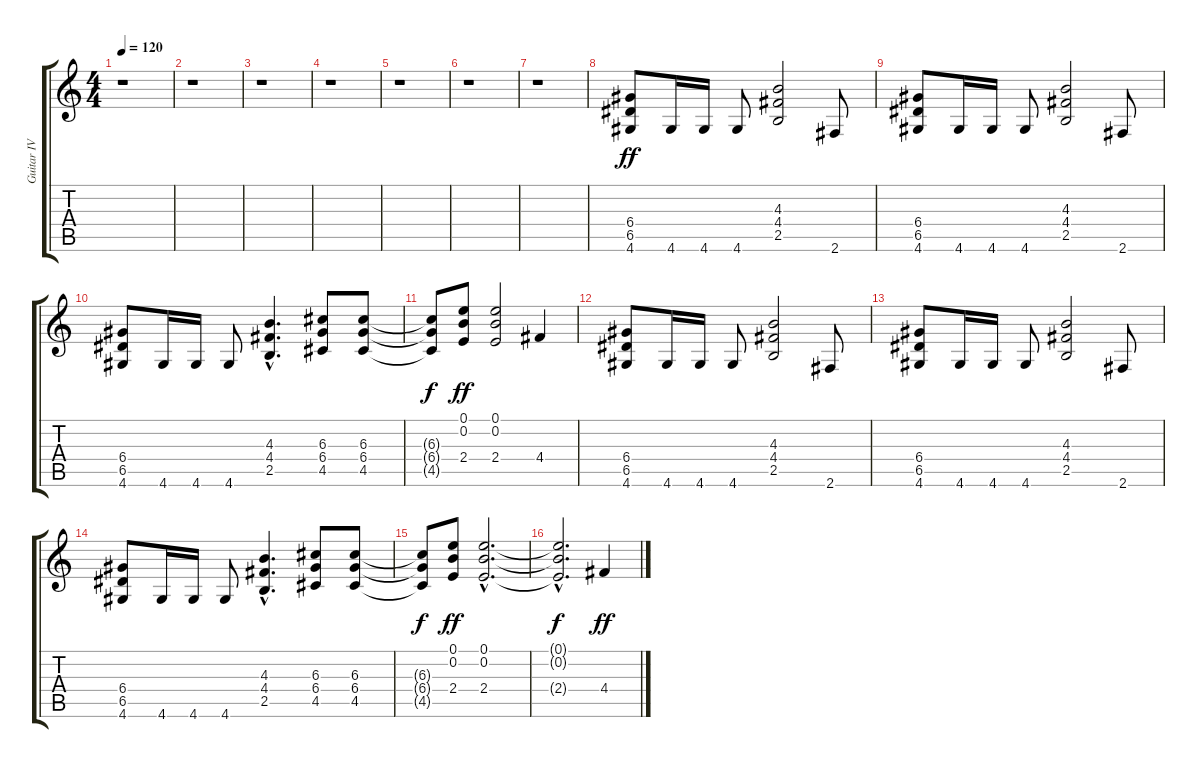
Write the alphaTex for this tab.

\track ("Guitar IV" "Guitar IV") {instrument distortionguitar}
\staff {score tabs}
\tuning (E4 B3 G3 D3 A2 E2) {hide}
\ts (4 4)
\tempo 120
\clef g2
\ks c
r.1{dy ff} |
r.1 |
r.1 |
r.1 |
r.1 |
r.1 |
r.1 |
(6.4 6.5 4.6).8 4.6.16 4.6.16 4.6.8 (4.3 4.4 2.5).2 2.6.8 |
(6.4 6.5 4.6).8 4.6.16 4.6.16 4.6.8 (4.3 4.4 2.5).2 2.6.8 |
(6.4 6.5 4.6).8 4.6.16 4.6.16 4.6.8 (4.3{hac} 4.4{hac} 2.5{hac}).4{d} (6.3 6.4 4.5).8 (6.3 6.4 4.5).8 |
(6.3{t} 6.4{t} 4.5{t}).8{dy f} (0.1 0.2 2.4).8{dy ff} (0.1 0.2 2.4).2 4.4.4 |
(6.4 6.5 4.6).8 4.6.16 4.6.16 4.6.8 (4.3 4.4 2.5).2 2.6.8 |
(6.4 6.5 4.6).8 4.6.16 4.6.16 4.6.8 (4.3 4.4 2.5).2 2.6.8 |
(6.4 6.5 4.6).8 4.6.16 4.6.16 4.6.8 (4.3{hac} 4.4{hac} 2.5{hac}).4{d} (6.3 6.4 4.5).8 (6.3 6.4 4.5).8 |
(6.3{t} 6.4{t} 4.5{t}).8{dy f} (0.1 0.2 2.4).8{dy ff} (0.1{hac} 0.2{hac} 2.4{hac}).2{d} |
(0.1{hac t} 0.2{hac t} 2.4{hac t}).2{d dy f} 4.4.4{dy ff}
